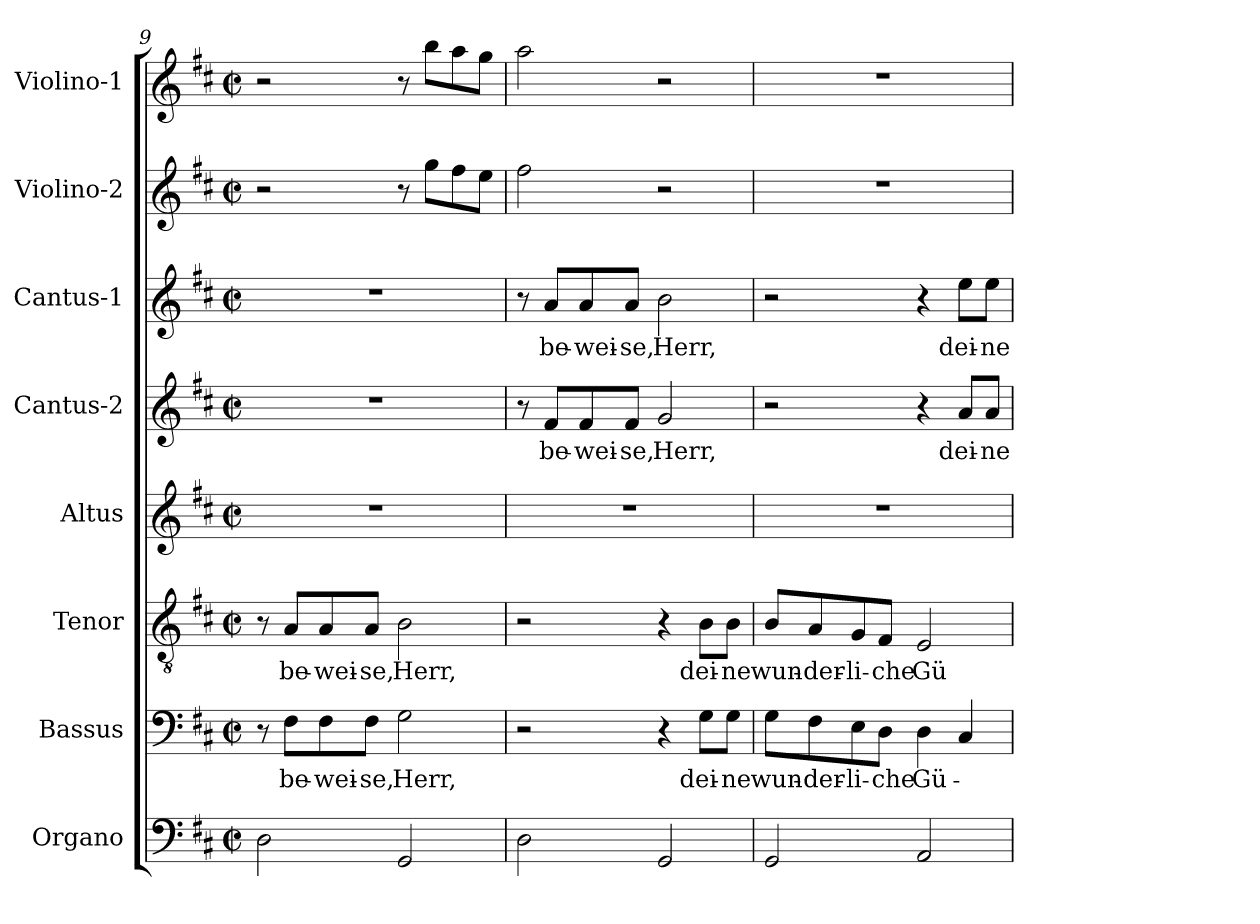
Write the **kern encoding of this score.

**kern	**kern	**text	**kern	**text	**kern	**kern	**text	**kern	**text	**kern	**kern
*part8	*part7	*part7	*part6	*part6	*part5	*part4	*part4	*part3	*part3	*part2	*part1
*staff8	*staff7	*staff7	*staff6	*staff6	*staff5	*staff4	*staff4	*staff3	*staff3	*staff2	*staff1
*I"Organo	*I"Bassus	*	*I"Tenor	*	*I"Altus	*I"Cantus-2	*	*I"Cantus-1	*	*I"Violino-2	*I"Violino-1
*I'Og	*I'B	*	*I'T	*	*I'A	*I'C2	*	*I'C1	*	*I'V2	*I'V1
*clefF4	*clefF4	*	*clefGv2	*	*clefG2	*clefG2	*	*clefG2	*	*clefG2	*clefG2
*k[f#c#]	*k[f#c#]	*	*k[f#c#]	*	*k[f#c#]	*k[f#c#]	*	*k[f#c#]	*	*k[f#c#]	*k[f#c#]
*D:	*D:	*	*D:	*	*D:	*D:	*	*D:	*	*D:	*D:
*M2/2	*M2/2	*	*M2/2	*	*M2/2	*M2/2	*	*M2/2	*	*M2/2	*M2/2
*met(c|)	*met(c|)	*	*met(c|)	*	*met(c|)	*met(c|)	*	*met(c|)	*	*met(c|)	*met(c|)
=9	=9	=9	=9	=9	=9	=9	=9	=9	=9	=9	=9
2D\	8r	.	8r	.	1r	1r	.	1r	.	2r	2r
!	!	!LO:LY:b	!	!	!	!	!	!	!	!	!
!	!	!	!	!LO:LY:b	!	!	!	!	!	!	!
.	8F#\L	be-	8A/L	be-	.	.	.	.	.	.	.
!	!	!LO:LY:b	!	!	!	!	!	!	!	!	!
!	!	!	!	!LO:LY:b	!	!	!	!	!	!	!
.	8F#\	-wei-	8A/	-wei-	.	.	.	.	.	.	.
!	!	!LO:LY:b	!	!	!	!	!	!	!	!	!
!	!	!	!	!LO:LY:b	!	!	!	!	!	!	!
.	8F#\J	-se,	8A/J	-se,	.	.	.	.	.	.	.
!	!	!LO:LY:b	!	!	!	!	!	!	!	!	!
!	!	!	!	!LO:LY:b	!	!	!	!	!	!	!
2GG/	2G\	Herr,	2B\	Herr,	.	.	.	.	.	8r	8r
.	.	.	.	.	.	.	.	.	.	8gg\L	8bb\L
.	.	.	.	.	.	.	.	.	.	8ff#\	8aa\
.	.	.	.	.	.	.	.	.	.	8ee\J	8gg\J
=10	=10	=10	=10	=10	=10	=10	=10	=10	=10	=10	=10
2D\	2r	.	2r	.	1r	8r	.	8r	.	2ff#\	2aa\
!	!	!	!	!	!	!	!LO:LY:b	!	!	!	!
!	!	!	!	!	!	!	!	!	!LO:LY:b	!	!
.	.	.	.	.	.	8f#/L	be-	8a/L	be-	.	.
!	!	!	!	!	!	!	!LO:LY:b	!	!	!	!
!	!	!	!	!	!	!	!	!	!LO:LY:b	!	!
.	.	.	.	.	.	8f#/	-wei-	8a/	-wei-	.	.
!	!	!	!	!	!	!	!LO:LY:b	!	!	!	!
!	!	!	!	!	!	!	!	!	!LO:LY:b	!	!
.	.	.	.	.	.	8f#/J	-se,	8a/J	-se,	.	.
!	!	!	!	!	!	!	!LO:LY:b	!	!	!	!
!	!	!	!	!	!	!	!	!	!LO:LY:b	!	!
2GG/	4r	.	4r	.	.	2g/	Herr,	2b\	Herr,	2r	2r
!	!	!LO:LY:b	!	!	!	!	!	!	!	!	!
!	!	!	!	!LO:LY:b	!	!	!	!	!	!	!
.	8G\L	dei-	8B\L	dei-	.	.	.	.	.	.	.
!	!	!LO:LY:b	!	!	!	!	!	!	!	!	!
!	!	!	!	!LO:LY:b	!	!	!	!	!	!	!
.	8G\J	-ne	8B\J	-ne	.	.	.	.	.	.	.
=11	=11	=11	=11	=11	=11	=11	=11	=11	=11	=11	=11
!	!	!LO:LY:b	!	!	!	!	!	!	!	!	!
!	!	!	!	!LO:LY:b	!	!	!	!	!	!	!
2GG/	8G\L	wun-	8B/L	wun-	1r	2r	.	2r	.	1r	1r
!	!	!LO:LY:b	!	!	!	!	!	!	!	!	!
!	!	!	!	!LO:LY:b	!	!	!	!	!	!	!
.	8F#\	-der-	8A/	-der-	.	.	.	.	.	.	.
!	!	!LO:LY:b	!	!	!	!	!	!	!	!	!
!	!	!	!	!LO:LY:b	!	!	!	!	!	!	!
.	8E\	-li-	8G/	-li-	.	.	.	.	.	.	.
!	!	!LO:LY:b	!	!	!	!	!	!	!	!	!
!	!	!	!	!LO:LY:b	!	!	!	!	!	!	!
.	8D\J	-che	8F#/J	-che	.	.	.	.	.	.	.
!	!	!LO:LY:b	!	!	!	!	!	!	!	!	!
!	!	!	!	!LO:LY:b	!	!	!	!	!	!	!
2AA/	4D\	Gü-	2E/	Gü-	.	4r	.	4r	.	.	.
!	!	!	!	!	!	!	!LO:LY:b	!	!	!	!
!	!	!	!	!	!	!	!	!	!LO:LY:b	!	!
.	4C#/	.	.	.	.	8a/L	dei-	8ee\L	dei-	.	.
!	!	!	!	!	!	!	!LO:LY:b	!	!	!	!
!	!	!	!	!	!	!	!	!	!LO:LY:b	!	!
.	.	.	.	.	.	8a/J	-ne	8ee\J	-ne	.	.
=	=	=	=	=	=	=	=	=	=	=	=
*-	*-	*-	*-	*-	*-	*-	*-	*-	*-	*-	*-
